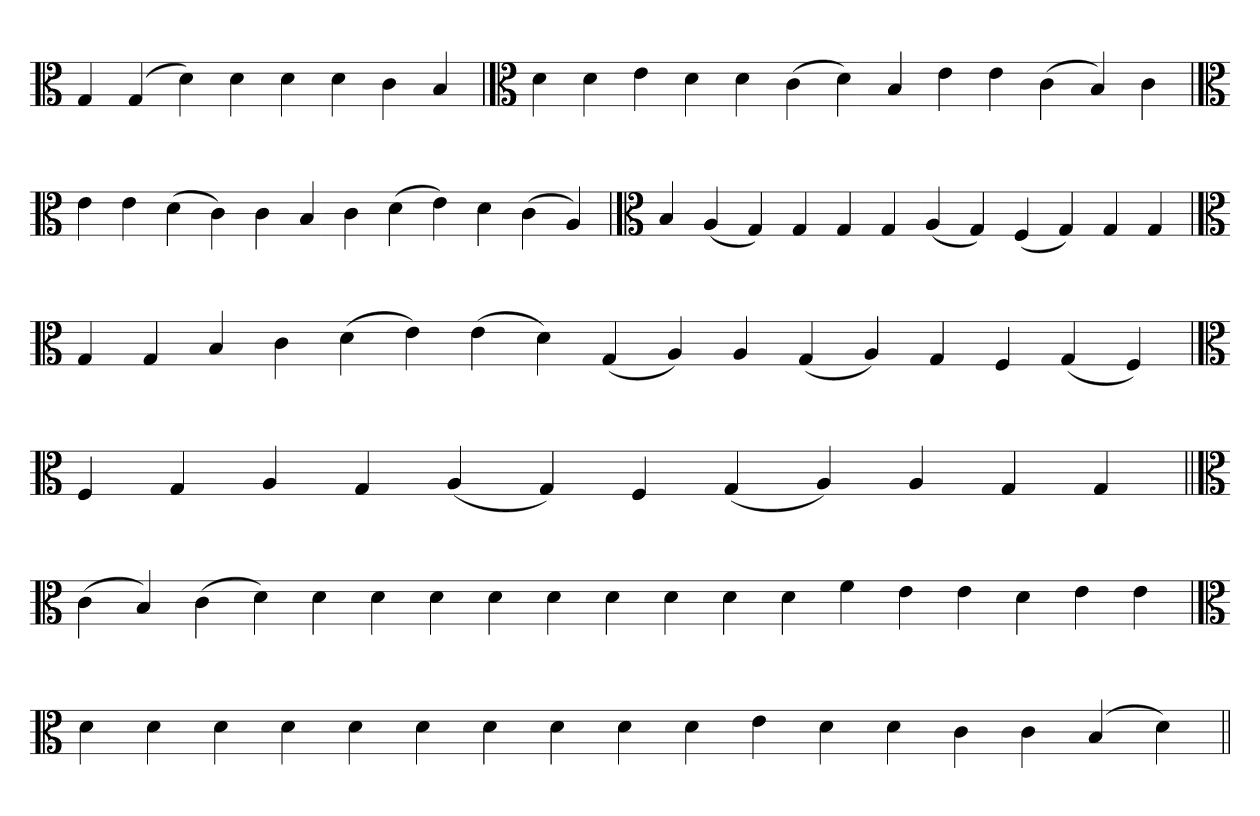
**kern
*part1
*staff1
*clefC3
=
4G
(4G
4d)
4d
4d
4d
4c
4B
=`
*clefC3
4d
4d
4e
4d
4d
(4c
4d)
4B
4e
4e
(4c
4B)
4c
='
*clefC3
4e
4e
(4d
4c)
4c
4B
4c
(4d
4e)
4d
(4c
4A)
=`
*clefC3
4B
(4A
4G)
4G
4G
4G
(4A
4G)
(4F
4G)
4G
4G
='
*clefC3
4G
4G
4B
4c
(4d
4e)
(4e
4d)
(4G
4A)
4A
(4G
4A)
4G
4F
(4G
4F)
=`
*clefC3
4F
4G
4A
4G
(4A
4G)
4F
(4G
4A)
4A
4G
4G
=||
*clefC3
(4c
4B)
(4c
4d)
4d
4d
4d
4d
4d
4d
4d
4d
4d
4f
4e
4e
4d
4e
4e
=
*clefC3
4d
4d
4d
4d
4d
4d
4d
4d
4d
4d
4e
4d
4d
4c
4c
(4B
4d)
=||
*-
